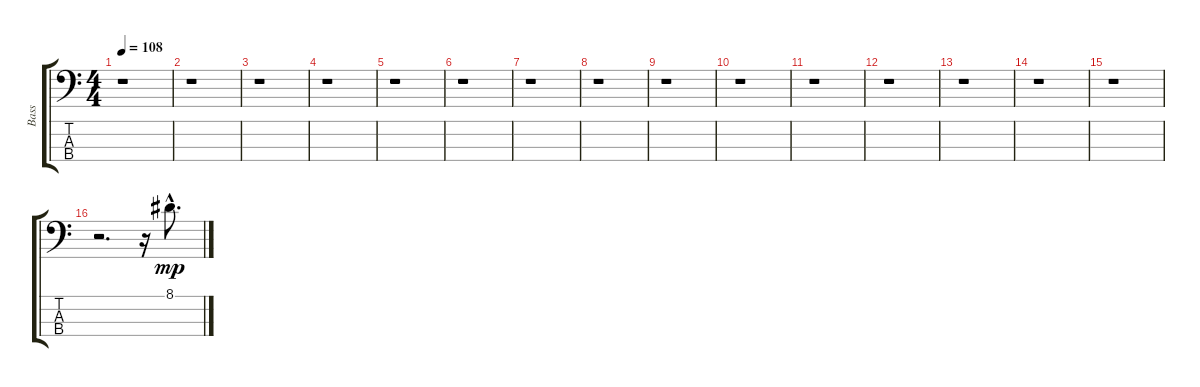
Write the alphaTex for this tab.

\track ("Bass" "Bass") {instrument electricbassfinger}
\staff {score tabs}
\tuning (G2 D2 A1 E1) {hide}
\ts (4 4)
\tempo 108
\clef f4
\ks c
r.1{dy mp instrument electricbassfinger} |
r.1 |
r.1 |
r.1 |
r.1 |
r.1 |
r.1 |
r.1 |
r.1 |
r.1 |
r.1 |
r.1 |
r.1 |
r.1 |
r.1 |
r.2{d} r.16 8.1{hac}.8{d}
